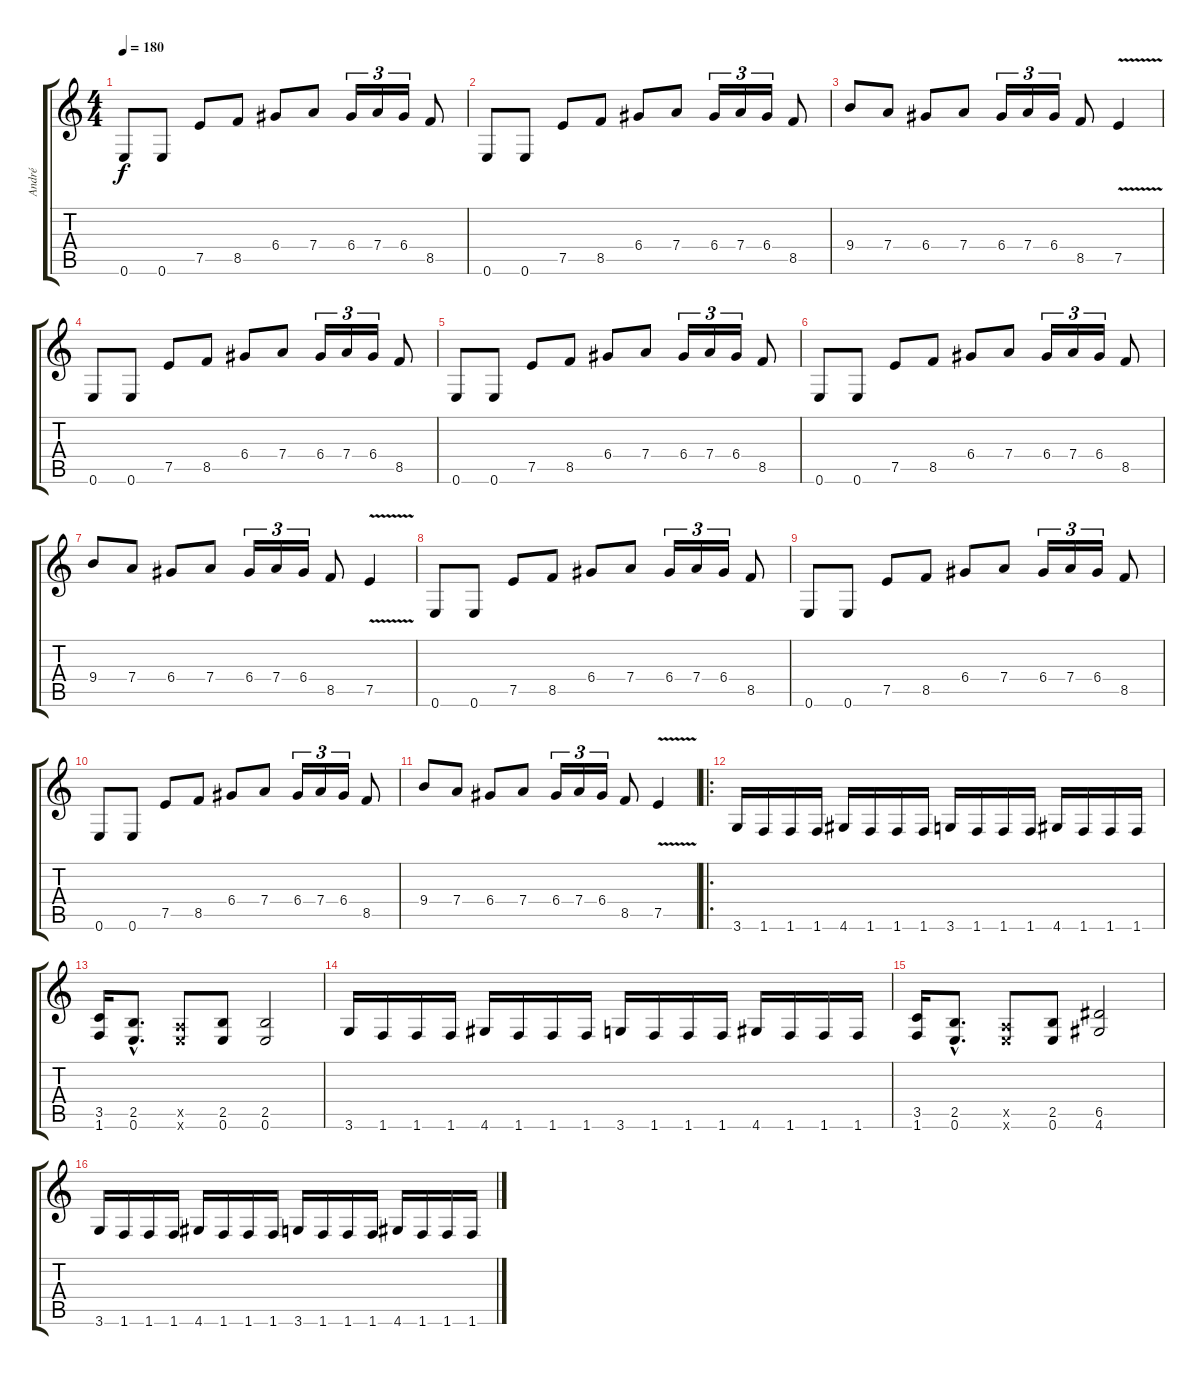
\track ("André" "André") {instrument distortionguitar}
\staff {score tabs}
\tuning (E4 B3 G3 D3 A2 E2) {hide}
\ts (4 4)
\tempo 180
\clef g2
\ks c
0.6.8{dy f} 0.6.8 7.5.8 8.5.8 6.4.8 7.4.8 6.4.16{tu (3 2)} 7.4.16{tu (3 2)} 6.4.16{tu (3 2)} 8.5.8 |
0.6.8 0.6.8 7.5.8 8.5.8 6.4.8 7.4.8 6.4.16{tu (3 2)} 7.4.16{tu (3 2)} 6.4.16{tu (3 2)} 8.5.8 |
9.4.8 7.4.8 6.4.8 7.4.8 6.4.16{tu (3 2)} 7.4.16{tu (3 2)} 6.4.16{tu (3 2)} 8.5.8 7.5{v}.4 |
0.6.8 0.6.8 7.5.8 8.5.8 6.4.8 7.4.8 6.4.16{tu (3 2)} 7.4.16{tu (3 2)} 6.4.16{tu (3 2)} 8.5.8 |
0.6.8 0.6.8 7.5.8 8.5.8 6.4.8 7.4.8 6.4.16{tu (3 2)} 7.4.16{tu (3 2)} 6.4.16{tu (3 2)} 8.5.8 |
0.6.8 0.6.8 7.5.8 8.5.8 6.4.8 7.4.8 6.4.16{tu (3 2)} 7.4.16{tu (3 2)} 6.4.16{tu (3 2)} 8.5.8 |
9.4.8 7.4.8 6.4.8 7.4.8 6.4.16{tu (3 2)} 7.4.16{tu (3 2)} 6.4.16{tu (3 2)} 8.5.8 7.5{v}.4 |
0.6.8 0.6.8 7.5.8 8.5.8 6.4.8 7.4.8 6.4.16{tu (3 2)} 7.4.16{tu (3 2)} 6.4.16{tu (3 2)} 8.5.8 |
0.6.8 0.6.8 7.5.8 8.5.8 6.4.8 7.4.8 6.4.16{tu (3 2)} 7.4.16{tu (3 2)} 6.4.16{tu (3 2)} 8.5.8 |
0.6.8 0.6.8 7.5.8 8.5.8 6.4.8 7.4.8 6.4.16{tu (3 2)} 7.4.16{tu (3 2)} 6.4.16{tu (3 2)} 8.5.8 |
9.4.8 7.4.8 6.4.8 7.4.8 6.4.16{tu (3 2)} 7.4.16{tu (3 2)} 6.4.16{tu (3 2)} 8.5.8 7.5{v}.4 |
\ro
3.6.16 1.6.16 1.6.16 1.6.16 4.6.16 1.6.16 1.6.16 1.6.16 3.6.16 1.6.16 1.6.16 1.6.16 4.6.16 1.6.16 1.6.16 1.6.16 |
(3.5 1.6).16 (2.5{hac} 0.6{hac}).8{d} (0.5{x} 0.6{x}).8 (2.5 0.6).8 (2.5 0.6).2 |
3.6.16 1.6.16 1.6.16 1.6.16 4.6.16 1.6.16 1.6.16 1.6.16 3.6.16 1.6.16 1.6.16 1.6.16 4.6.16 1.6.16 1.6.16 1.6.16 |
(3.5 1.6).16 (2.5{hac} 0.6{hac}).8{d} (0.5{x} 0.6{x}).8 (2.5 0.6).8 (6.5 4.6).2 |
3.6.16 1.6.16 1.6.16 1.6.16 4.6.16 1.6.16 1.6.16 1.6.16 3.6.16 1.6.16 1.6.16 1.6.16 4.6.16 1.6.16 1.6.16 1.6.16
